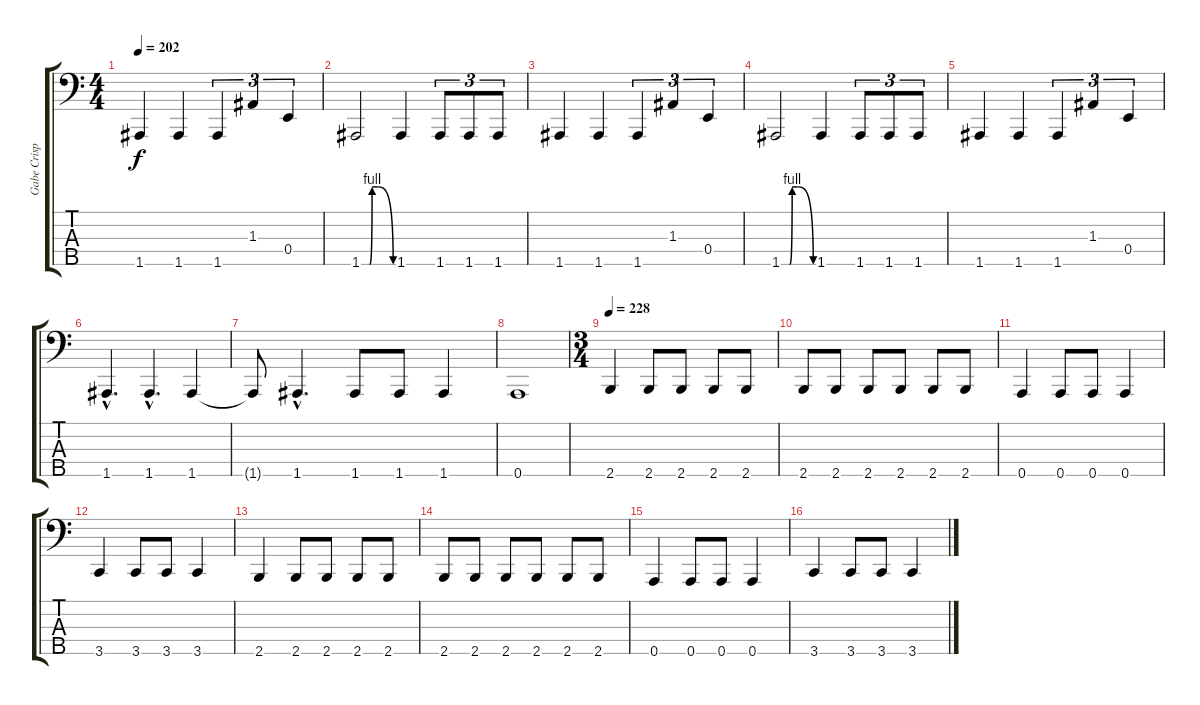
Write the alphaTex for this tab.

\track ("Gabe Crisp (Bass)" "Gabe Crisp") {instrument electricbasspick}
\staff {score tabs}
\tuning (G2 D2 A1 E1 A0) {hide}
\ts (4 4)
\tempo 202
\clef f4
\ks c
1.5.4{dy f} 1.5.4 1.5.4{tu (3 2)} 1.3.4{tu (3 2)} 0.4.4{tu (3 2)} |
1.5{be (custom 0 0 15 0 20 4 30 4 60 0)}.2 1.5.4 1.5.8{tu (3 2)} 1.5.8{tu (3 2)} 1.5.8{tu (3 2)} |
1.5.4 1.5.4 1.5.4{tu (3 2)} 1.3.4{tu (3 2)} 0.4.4{tu (3 2)} |
1.5{be (custom 0 0 15 0 20 4 30 4 60 0)}.2 1.5.4 1.5.8{tu (3 2)} 1.5.8{tu (3 2)} 1.5.8{tu (3 2)} |
1.5.4 1.5.4 1.5.4{tu (3 2)} 1.3.4{tu (3 2)} 0.4.4{tu (3 2)} |
1.5{hac}.4{d} 1.5{hac}.4{d} 1.5.4 |
1.5{t}.8 1.5{hac}.4{d} 1.5.8 1.5.8 1.5.4 |
0.5.1 |
\ts (3 4)
\tempo 228
2.5.4 2.5.8 2.5.8 2.5.8 2.5.8 |
2.5.8 2.5.8 2.5.8 2.5.8 2.5.8 2.5.8 |
0.5.4 0.5.8 0.5.8 0.5.4 |
3.5.4 3.5.8 3.5.8 3.5.4 |
2.5.4 2.5.8 2.5.8 2.5.8 2.5.8 |
2.5.8 2.5.8 2.5.8 2.5.8 2.5.8 2.5.8 |
0.5.4 0.5.8 0.5.8 0.5.4 |
3.5.4 3.5.8 3.5.8 3.5.4
